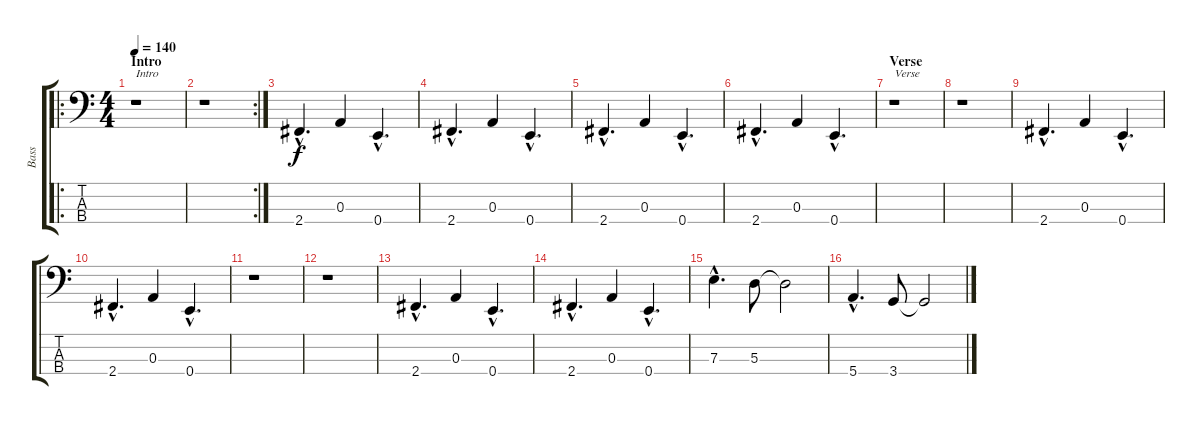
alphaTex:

\track ("Bass" "Bass") {instrument electricbasspick}
\staff {score tabs}
\tuning (G2 D2 A1 E1) {hide}
\ro
\ts (4 4)
\section ("" "Intro")
\tempo 140
\clef f4
\ks c
r.1{txt "Intro" dy f instrument electricbasspick} |
\rc 2
r.1 |
2.4{hac}.4{d} 0.3.4 0.4{hac}.4{d} |
2.4{hac}.4{d} 0.3.4 0.4{hac}.4{d} |
2.4{hac}.4{d} 0.3.4 0.4{hac}.4{d} |
2.4{hac}.4{d} 0.3.4 0.4{hac}.4{d} |
\section ("" "Verse")
r.1{txt "Verse"} |
r.1 |
2.4{hac}.4{d} 0.3.4 0.4{hac}.4{d} |
2.4{hac}.4{d} 0.3.4 0.4{hac}.4{d} |
r.1 |
r.1 |
2.4{hac}.4{d} 0.3.4 0.4{hac}.4{d} |
2.4{hac}.4{d} 0.3.4 0.4{hac}.4{d} |
7.3{hac}.4{d} 5.3.8 5.3{t}.2 |
5.4{hac}.4{d} 3.4.8 3.4{t}.2
